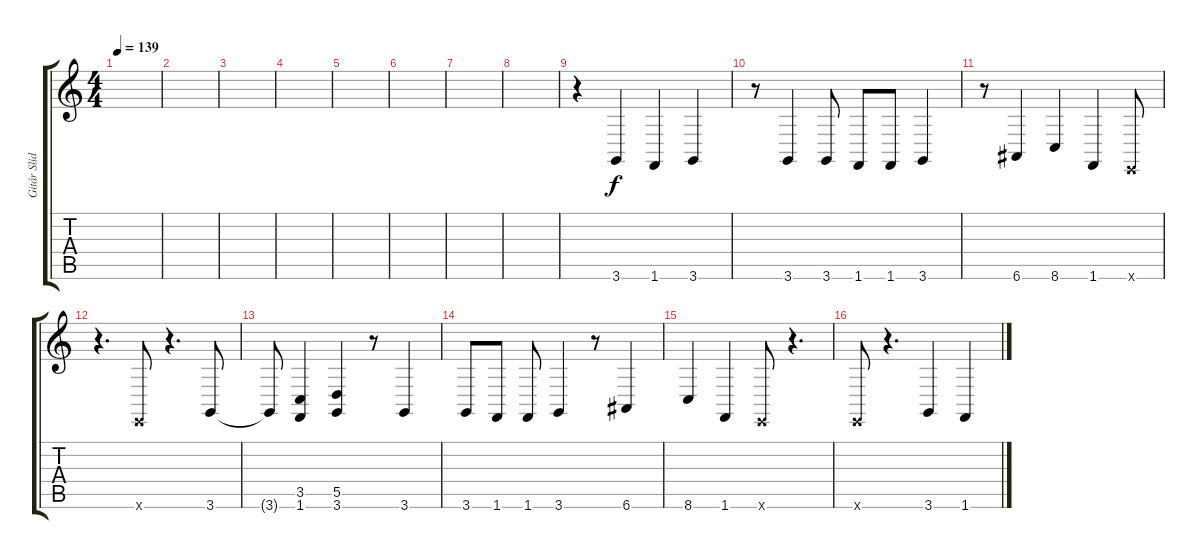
\track ("Gitár Slide" "Gitár Slid") {instrument guitarfretnoise}
\staff {score tabs}
\tuning (E4 B3 G3 D3 A2 E2) {hide}
\ts (4 4)
\tempo 139
\clef g2
\ks c
|
|
|
|
|
|
|
|
r.4 3.6.4 1.6.4 3.6.4 |
r.8 3.6.4 3.6.8 1.6.8 1.6.8 3.6.4 |
r.8 6.6.4 8.6.4 1.6.4 0.6{x}.8 |
r.4{d} 0.6{x}.8 r.4{d} 3.6.8 |
3.6{t}.8 (3.5 1.6).4 (5.5 3.6).4 r.8 3.6.4 |
3.6.8 1.6.8 1.6.8 3.6.4 r.8 6.6.4 |
8.6.4 1.6.4 0.6{x}.8 r.4{d} |
0.6{x}.8 r.4{d} 3.6.4 1.6.4
